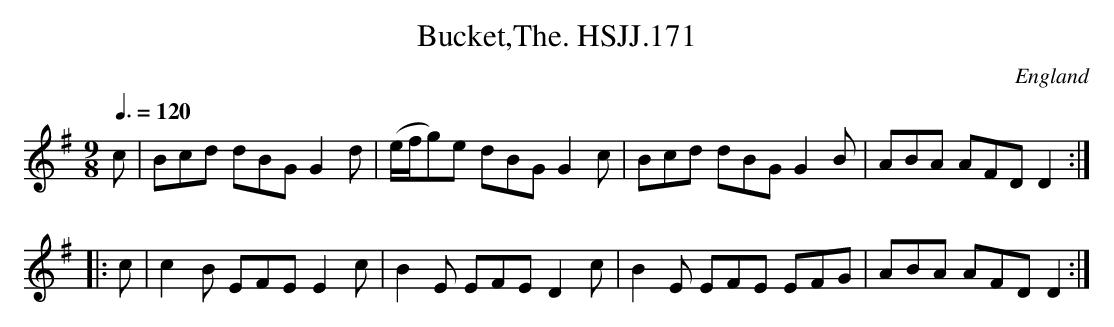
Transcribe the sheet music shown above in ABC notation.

X:1
T:Bucket,The. HSJJ.171
L:1/8
M:9/8
O:England
Q:3/8=120
K:G
c|Bcd dBGG2d|(e/f/g)e dBGG2c|Bcd dBGG2B|ABA AFDD2:|!
|:c|c2B EFEE2c|B2E EFED2c|B2E EFE EFG|ABA AFDD2:|
